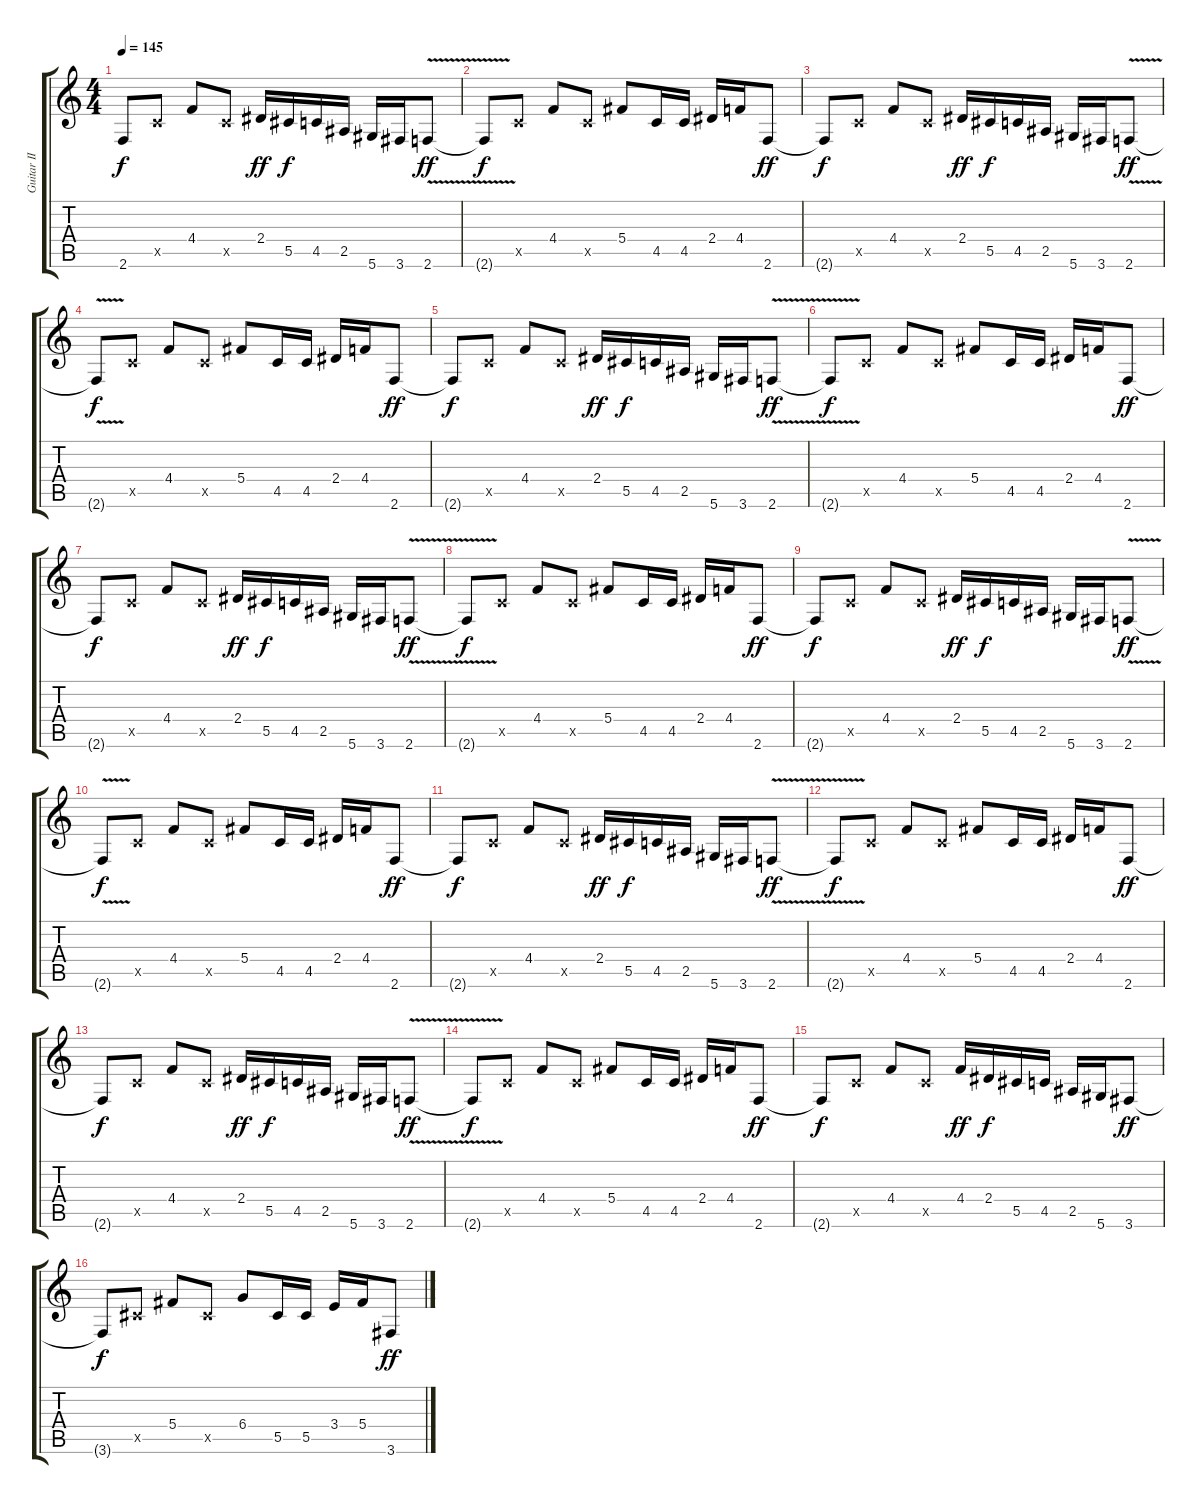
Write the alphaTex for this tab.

\track ("Guitar II" "Guitar II") {instrument overdrivenguitar}
\staff {score tabs}
\tuning (Eb4 Bb3 Gb3 Db3 Ab2 Eb2) {hide}
\ts (4 4)
\tempo 145
\clef g2
\ks c
2.6{t}.8{dy f} 4.5{x}.8 4.4.8 4.5{x}.8 2.4.16{dy ff} 5.5.16{dy f} 4.5.16 2.5.16 5.6.16 3.6.16 2.6{v}.8{dy ff} |
2.6{t}.8{dy f} 4.5{x}.8 4.4.8 4.5{x}.8 5.4.8 4.5.16 4.5.16 2.4.16 4.4.16 2.6.8{dy ff} |
2.6{t}.8{dy f} 4.5{x}.8 4.4.8 4.5{x}.8 2.4.16{dy ff} 5.5.16{dy f} 4.5.16 2.5.16 5.6.16 3.6.16 2.6{v}.8{dy ff} |
2.6{t}.8{dy f} 4.5{x}.8 4.4.8 4.5{x}.8 5.4.8 4.5.16 4.5.16 2.4.16 4.4.16 2.6.8{dy ff} |
2.6{t}.8{dy f} 4.5{x}.8 4.4.8 4.5{x}.8 2.4.16{dy ff} 5.5.16{dy f} 4.5.16 2.5.16 5.6.16 3.6.16 2.6{v}.8{dy ff} |
2.6{t}.8{dy f} 4.5{x}.8 4.4.8 4.5{x}.8 5.4.8 4.5.16 4.5.16 2.4.16 4.4.16 2.6.8{dy ff} |
2.6{t}.8{dy f} 4.5{x}.8 4.4.8 4.5{x}.8 2.4.16{dy ff} 5.5.16{dy f} 4.5.16 2.5.16 5.6.16 3.6.16 2.6{v}.8{dy ff} |
2.6{t}.8{dy f} 4.5{x}.8 4.4.8 4.5{x}.8 5.4.8 4.5.16 4.5.16 2.4.16 4.4.16 2.6.8{dy ff} |
2.6{t}.8{dy f} 4.5{x}.8 4.4.8 4.5{x}.8 2.4.16{dy ff} 5.5.16{dy f} 4.5.16 2.5.16 5.6.16 3.6.16 2.6{v}.8{dy ff} |
2.6{t}.8{dy f} 4.5{x}.8 4.4.8 4.5{x}.8 5.4.8 4.5.16 4.5.16 2.4.16 4.4.16 2.6.8{dy ff} |
2.6{t}.8{dy f} 4.5{x}.8 4.4.8 4.5{x}.8 2.4.16{dy ff} 5.5.16{dy f} 4.5.16 2.5.16 5.6.16 3.6.16 2.6{v}.8{dy ff} |
2.6{t}.8{dy f} 4.5{x}.8 4.4.8 4.5{x}.8 5.4.8 4.5.16 4.5.16 2.4.16 4.4.16 2.6.8{dy ff} |
2.6{t}.8{dy f} 4.5{x}.8 4.4.8 4.5{x}.8 2.4.16{dy ff} 5.5.16{dy f} 4.5.16 2.5.16 5.6.16 3.6.16 2.6{v}.8{dy ff} |
2.6{t}.8{dy f} 4.5{x}.8 4.4.8 4.5{x}.8 5.4.8 4.5.16 4.5.16 2.4.16 4.4.16 2.6.8{dy ff} |
2.6{t}.8{dy f} 4.5{x}.8 4.4.8 4.5{x}.8 4.4.16{dy ff} 2.4.16{dy f} 5.5.16 4.5.16 2.5.16 5.6.16 3.6.8{dy ff} |
3.6{t}.8{dy f} 5.5{x}.8 5.4.8 5.5{x}.8 6.4.8 5.5.16 5.5.16 3.4.16 5.4.16 3.6.8{dy ff}
